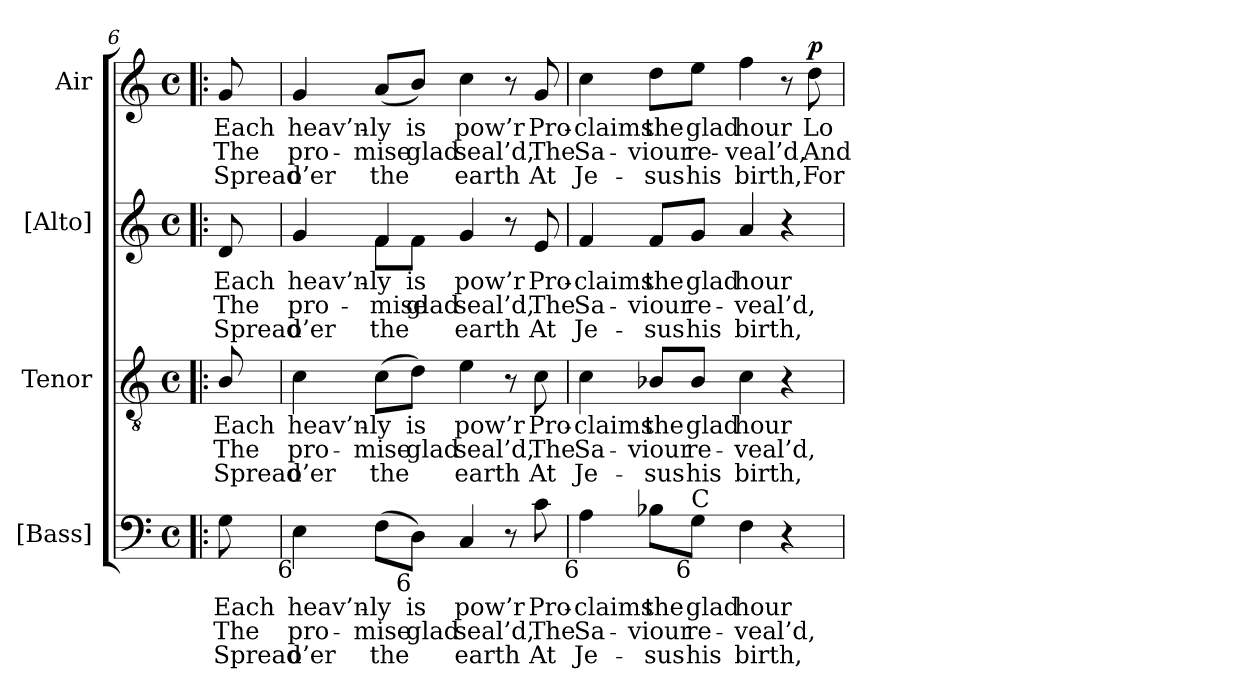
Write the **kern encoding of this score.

**kern	**text	**text	**text	**kern	**text	**text	**text	**kern	**text	**text	**text	**kern	**text	**text	**text	**dynam
*part4	*part4	*part4	*part4	*part3	*part3	*part3	*part3	*part2	*part2	*part2	*part2	*part1	*part1	*part1	*part1	*part1
*staff4	*staff4	*staff4	*staff4	*staff3	*staff3	*staff3	*staff3	*staff2	*staff2	*staff2	*staff2	*staff1	*staff1	*staff1	*staff1	*staff1
*I"[Bass]	*	*	*	*I"Tenor	*	*	*	*I"[Alto]	*	*	*	*I"Air	*	*	*	*
*I'B.	*	*	*	*I'T.	*	*	*	*I'A.	*	*	*	*	*	*	*	*
*clefF4	*	*	*	*clefGv2	*	*	*	*clefG2	*	*	*	*clefG2	*	*	*	*
*	*	*	*	*ITrd7c12	*	*	*	*	*	*	*	*	*	*	*	*
*k[]	*	*	*	*k[]	*	*	*	*k[]	*	*	*	*k[]	*	*	*	*
*C:	*	*	*	*C:	*	*	*	*C:	*	*	*	*C:	*	*	*	*
*M4/4	*	*	*	*M4/4	*	*	*	*M4/4	*	*	*	*M4/4	*	*	*	*
*met(c)	*	*	*	*met(c)	*	*	*	*met(c)	*	*	*	*met(c)	*	*	*	*
=6!|:	=6!|:	=6!|:	=6!|:	=6!|:	=6!|:	=6!|:	=6!|:	=6!|:	=6!|:	=6!|:	=6!|:	=6!|:	=6!|:	=6!|:	=6!|:	=6!|:
!	!LO:LY:b:color=#000000	!LO:LY:b:color=#000000	!LO:LY:b:color=#000000	!	!	!	!	!	!	!	!	!	!	!	!	!
!	!	!	!	!	!LO:LY:b:color=#000000	!LO:LY:b:color=#000000	!LO:LY:b:color=#000000	!	!	!	!	!	!	!	!	!
!	!	!	!	!	!	!	!	!	!LO:LY:b:color=#000000	!LO:LY:b:color=#000000	!LO:LY:b:color=#000000	!	!	!	!	!
!	!	!	!	!	!	!	!	!	!	!	!	!	!LO:LY:b:color=#000000	!LO:LY:b:color=#000000	!LO:LY:b:color=#000000	!
8Gi\	Each	The	Spread	8BBi/	Each	The	Spread	8di/	Each	The	Spread	8gi/	Each	The	Spread	.
=7	=7	=7	=7	=7	=7	=7	=7	=7	=7	=7	=7	=7	=7	=7	=7	=7
!	!LO:LY:b:color=#000000	!LO:LY:b:color=#000000	!LO:LY:b:color=#000000	!	!	!	!	!	!	!	!	!	!	!	!	!
!	!	!	!	!	!LO:LY:b:color=#000000	!LO:LY:b:color=#000000	!LO:LY:b:color=#000000	!	!	!	!	!	!	!	!	!
!	!	!	!	!	!	!	!	!	!LO:LY:b:color=#000000	!LO:LY:b:color=#000000	!LO:LY:b:color=#000000	!	!	!	!	!
*	*	*	*	*	*	*	*	*^	*	*	*	*	*	*	*	*
!LO:TX:b:rj:t=6	!	!	!	!	!	!	!	!	!	!	!	!	!	!	!	!	!
!	!	!	!	!	!	!	!	!	!	!	!	!	!	!LO:LY:b:color=#000000	!LO:LY:b:color=#000000	!LO:LY:b:color=#000000	!
4Ei\	heav’n-	pro-	o’er	4Ci\	heav’n-	pro-	o’er	4gi/	4ryy	heav’n-	pro-	o’er	4gi/	heav’n-	pro-	o’er	.
!	!LO:LY:b:color=#000000	!LO:LY:b:color=#000000	!LO:LY:b:color=#000000	!	!	!	!	!	!	!	!	!	!	!	!	!	!
!	!	!	!	!	!LO:LY:b:color=#000000	!LO:LY:b:color=#000000	!LO:LY:b:color=#000000	!	!	!	!	!	!	!	!	!	!
!	!	!	!	!	!	!	!	!	!	!LO:LY:b:color=#000000	!LO:LY:b:color=#000000	!LO:LY:b:color=#000000	!	!	!	!	!
!	!	!	!	!	!	!	!	!	!	!	!	!	!	!LO:LY:b:color=#000000	!LO:LY:b:color=#000000	!LO:LY:b:color=#000000	!
(8Fi\L	-ly	-mise	the	(8Ci\L	-ly	-mise	the	4fi/	8fi\L	-ly	-mise	the	(8ai/L	-ly	-mise	the	.
!	!LO:LY:b:color=#000000	!LO:LY:b:color=#000000	!	!	!	!	!	!	!	!	!	!	!	!	!	!	!
!	!	!	!	!	!LO:LY:b:color=#000000	!LO:LY:b:color=#000000	!	!	!	!	!	!	!	!	!	!	!
!	!	!	!	!	!	!	!	!	!	!LO:LY:b:color=#000000	!LO:LY:b:color=#000000	!	!	!	!	!	!
!LO:TX:b:rj:t=6	!	!	!	!	!	!	!	!	!	!	!	!	!	!	!	!	!
!	!	!	!	!	!	!	!	!	!	!	!	!	!	!LO:LY:b:color=#000000	!LO:LY:b:color=#000000	!	!
8Di\J)	is	glad	.	8Di\J)	is	glad	.	.	8fi\J	is	glad	.	8bi/J)	is	glad	.	.
!	!LO:LY:b:color=#000000	!LO:LY:b:color=#000000	!LO:LY:b:color=#000000	!	!	!	!	!	!	!	!	!	!	!	!	!	!
!	!	!	!	!	!LO:LY:b:color=#000000	!LO:LY:b:color=#000000	!LO:LY:b:color=#000000	!	!	!	!	!	!	!	!	!	!
!	!	!	!	!	!	!	!	!	!	!LO:LY:b:color=#000000	!LO:LY:b:color=#000000	!LO:LY:b:color=#000000	!	!	!	!	!
!	!	!	!	!	!	!	!	!	!	!	!	!	!	!LO:LY:b:color=#000000	!LO:LY:b:color=#000000	!LO:LY:b:color=#000000	!
4Ci/	pow’r	seal’d,	earth	4Ei\	pow’r	seal’d,	earth	4gi/	2ryy	pow’r	seal’d,	earth	4cci\	pow’r	seal’d,	earth	.
8r	.	.	.	8r	.	.	.	8r	.	.	.	.	8r	.	.	.	.
!	!LO:LY:b:color=#000000	!LO:LY:b:color=#000000	!LO:LY:b:color=#000000	!	!	!	!	!	!	!	!	!	!	!	!	!	!
!	!	!	!	!	!LO:LY:b:color=#000000	!LO:LY:b:color=#000000	!LO:LY:b:color=#000000	!	!	!	!	!	!	!	!	!	!
!	!	!	!	!	!	!	!	!	!	!LO:LY:b:color=#000000	!LO:LY:b:color=#000000	!LO:LY:b:color=#000000	!	!	!	!	!
!	!	!	!	!	!	!	!	!	!	!	!	!	!	!LO:LY:b:color=#000000	!LO:LY:b:color=#000000	!LO:LY:b:color=#000000	!
8ci\	Pro-	The	At	8Ci\	Pro-	The	At	8ei/	.	Pro-	The	At	8gi/	Pro-	The	At	.
*	*	*	*	*	*	*	*	*v	*v	*	*	*	*	*	*	*	*
=8	=8	=8	=8	=8	=8	=8	=8	=8	=8	=8	=8	=8	=8	=8	=8	=8
!	!LO:LY:b:color=#000000	!LO:LY:b:color=#000000	!LO:LY:b:color=#000000	!	!	!	!	!	!	!	!	!	!	!	!	!
!	!	!	!	!	!LO:LY:b:color=#000000	!LO:LY:b:color=#000000	!LO:LY:b:color=#000000	!	!	!	!	!	!	!	!	!
!	!	!	!	!	!	!	!	!	!LO:LY:b:color=#000000	!LO:LY:b:color=#000000	!LO:LY:b:color=#000000	!	!	!	!	!
!LO:TX:b:rj:t=6	!	!	!	!	!	!	!	!	!	!	!	!	!	!	!	!
!	!	!	!	!	!	!	!	!	!	!	!	!	!LO:LY:b:color=#000000	!LO:LY:b:color=#000000	!LO:LY:b:color=#000000	!
4Ai\	-claims	Sa-	Je-	4Ci\	-claims	Sa-	Je-	4fi/	-claims	Sa-	Je-	4cci\	-claims	Sa-	Je-	.
!	!LO:LY:b:color=#000000	!LO:LY:b:color=#000000	!LO:LY:b:color=#000000	!	!	!	!	!	!	!	!	!	!	!	!	!
!	!	!	!	!	!LO:LY:b:color=#000000	!LO:LY:b:color=#000000	!LO:LY:b:color=#000000	!	!	!	!	!	!	!	!	!
!	!	!	!	!	!	!	!	!	!LO:LY:b:color=#000000	!LO:LY:b:color=#000000	!LO:LY:b:color=#000000	!	!	!	!	!
!	!	!	!	!	!	!	!	!	!	!	!	!	!LO:LY:b:color=#000000	!LO:LY:b:color=#000000	!LO:LY:b:color=#000000	!
8B-Xi\L	the	-viour	-sus	8BB-Xi/L	the	-viour	-sus	8fi/L	the	-viour	-sus	8ddi\L	the	-viour	-sus	.
!	!LO:LY:b:color=#000000	!LO:LY:b:color=#000000	!LO:LY:b:color=#000000	!	!	!	!	!	!	!	!	!	!	!	!	!
!	!	!	!	!	!LO:LY:b:color=#000000	!LO:LY:b:color=#000000	!LO:LY:b:color=#000000	!	!	!	!	!	!	!	!	!
!	!	!	!	!	!	!	!	!	!LO:LY:b:color=#000000	!LO:LY:b:color=#000000	!LO:LY:b:color=#000000	!	!	!	!	!
!LO:TX:b:rj:t=6	!	!	!	!	!	!	!	!	!	!	!	!	!	!	!	!
!LO:TX:t=C	!	!	!	!	!	!	!	!	!	!	!	!	!	!	!	!
!	!	!	!	!	!	!	!	!	!	!	!	!	!LO:LY:b:color=#000000	!LO:LY:b:color=#000000	!LO:LY:b:color=#000000	!
8Gi\J	glad	re-	his	8BB-i/J	glad	re-	his	8gi/J	glad	re-	his	8eei\J	glad	re-	his	.
!	!LO:LY:b:color=#000000	!LO:LY:b:color=#000000	!LO:LY:b:color=#000000	!	!	!	!	!	!	!	!	!	!	!	!	!
!	!	!	!	!	!LO:LY:b:color=#000000	!LO:LY:b:color=#000000	!LO:LY:b:color=#000000	!	!	!	!	!	!	!	!	!
!	!	!	!	!	!	!	!	!	!LO:LY:b:color=#000000	!LO:LY:b:color=#000000	!LO:LY:b:color=#000000	!	!	!	!	!
!	!	!	!	!	!	!	!	!	!	!	!	!	!LO:LY:b:color=#000000	!LO:LY:b:color=#000000	!LO:LY:b:color=#000000	!
4Fi\	hour	-veal’d,	birth,	4Ci\	hour	-veal’d,	birth,	4ai/	hour	-veal’d,	birth,	4ffi\	hour	-veal’d,	birth,	.
4r	.	.	.	4r	.	.	.	4r	.	.	.	8r	.	.	.	.
!	!	!	!	!	!	!	!	!	!	!	!	!	!LO:LY:b:color=#000000	!LO:LY:b:color=#000000	!LO:LY:b:color=#000000	!
.	.	.	.	.	.	.	.	.	.	.	.	8ddi\	Lo	And	For	p
=	=	=	=	=	=	=	=	=	=	=	=	=	=	=	=	=
*-	*-	*-	*-	*-	*-	*-	*-	*-	*-	*-	*-	*-	*-	*-	*-	*-
